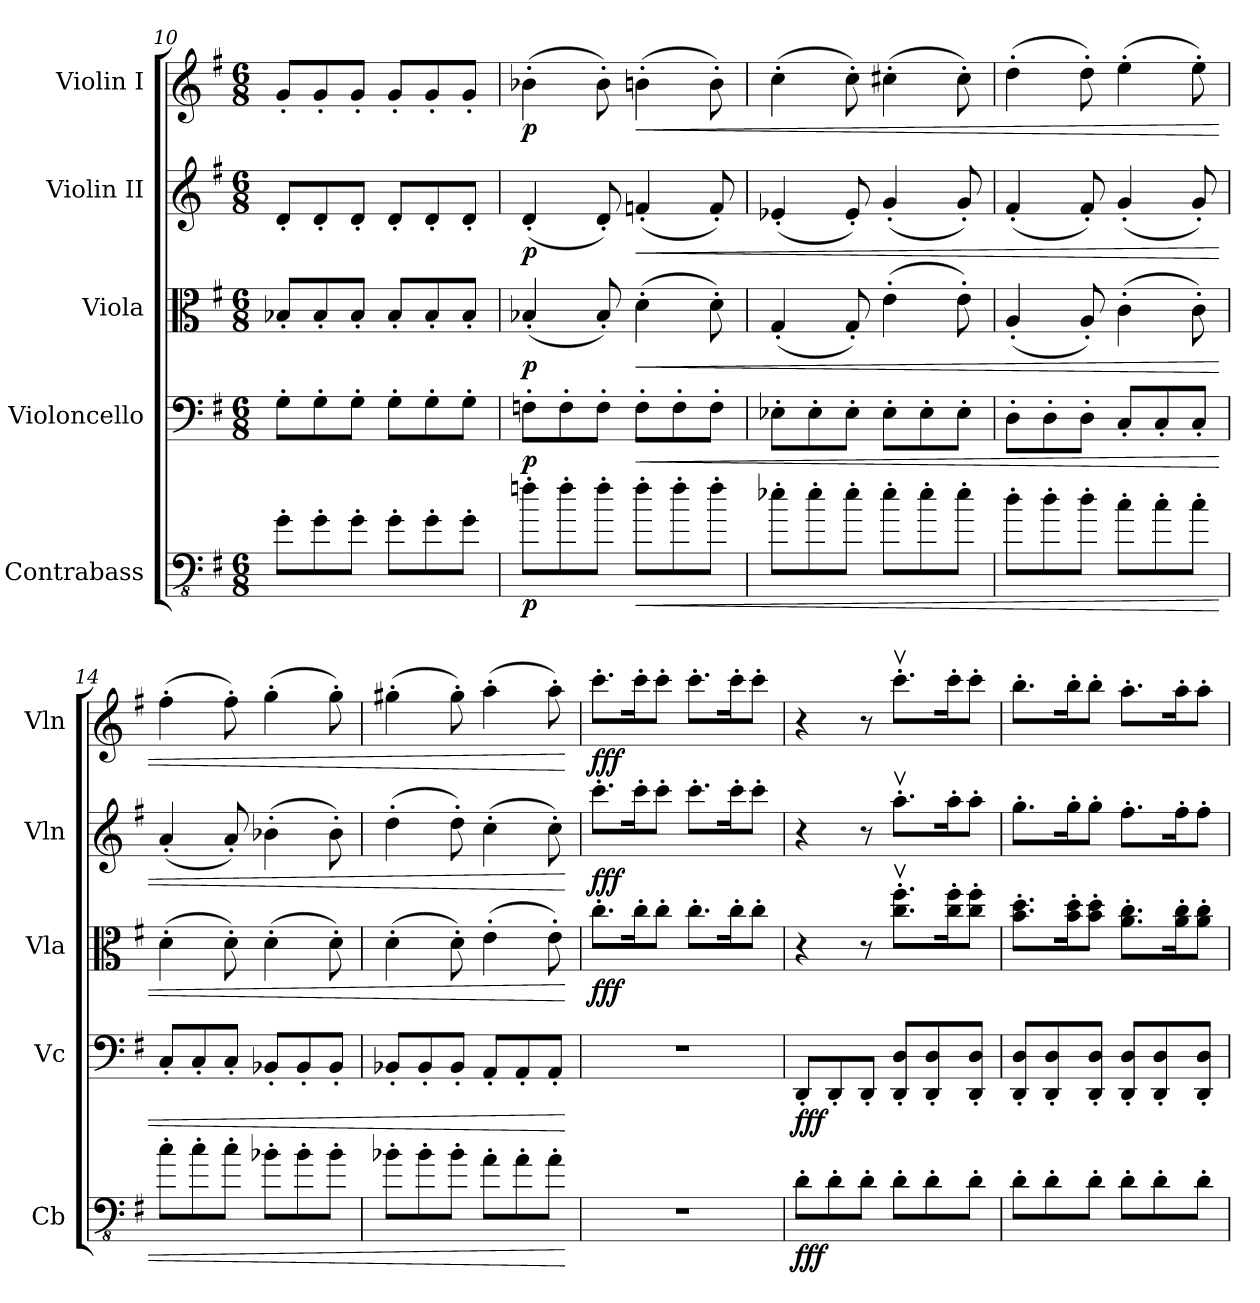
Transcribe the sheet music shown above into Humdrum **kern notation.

**kern	**dynam	**kern	**dynam	**kern	**dynam	**kern	**dynam	**kern	**dynam
*part5	*part5	*part4	*part4	*part3	*part3	*part2	*part2	*part1	*part1
*staff5	*staff5	*staff4	*staff4	*staff3	*staff3	*staff2	*staff2	*staff1	*staff1
*I"Contrabass	*	*I"Violoncello	*	*I"Viola	*	*I"Violin II	*	*I"Violin I	*
*I'Cb	*	*I'Vc	*	*I'Vla	*	*I'Vln	*	*I'Vln	*
!!LO:PB:g=z
*clefFv4	*	*clefF4	*	*clefC3	*	*clefG2	*	*clefG2	*
*ITrd7c12	*	*	*	*	*	*	*	*	*
*k[f#]	*	*k[f#]	*	*k[f#]	*	*k[f#]	*	*k[f#]	*
*M6/8	*	*M6/8	*	*M6/8	*	*M6/8	*	*M6/8	*
=10	=10	=10	=10	=10	=10	=10	=10	=10	=10
8GG'\L	.	8G'\L	.	8B-X'/L	.	8d'/L	.	8g'/L	.
8GG'\	.	8G'\	.	8B-'/	.	8d'/	.	8g'/	.
8GG'\J	.	8G'\J	.	8B-'/J	.	8d'/J	.	8g'/J	.
8GG'\L	.	8G'\L	.	8B-'/L	.	8d'/L	.	8g'/L	.
8GG'\	.	8G'\	.	8B-'/	.	8d'/	.	8g'/	.
8GG'\J	.	8G'\J	.	8B-'/J	.	8d'/J	.	8g'/J	.
=11	=11	=11	=11	=11	=11	=11	=11	=11	=11
!	!LO:DY:b	!	!LO:DY:b	!	!LO:DY:b	!	!LO:DY:b	!	!LO:DY:b
8Fn'\L	p	8Fn'\L	p	(4B-X'/	p	(4d'/	p	(4b-X'\	p
8F'\	.	8F'\	.	.	.	.	.	.	.
8F'\J	.	8F'\J	.	8B-'/)	.	8d'/)	.	8b-'\)	.
!	!LO:HP:b	!	!LO:HP:b	!	!LO:HP:b	!	!LO:HP:b	!	!LO:HP:b
8F'\L	<	8F'\L	<	(4d'\	<	(4fn'/	<	(4bn'\	<
8F'\	.	8F'\	.	.	.	.	.	.	.
8F'\J	.	8F'\J	.	8d'\)	.	8f'/)	.	8b'\)	.
=12	=12	=12	=12	=12	=12	=12	=12	=12	=12
8E-X'\L	.	8E-X'\L	.	(4G'/	.	(4e-X'/	.	(4cc'\	.
8E-'\	.	8E-'\	.	.	.	.	.	.	.
8E-'\J	.	8E-'\J	.	8G'/)	.	8e-'/)	.	8cc'\)	.
8E-'\L	.	8E-'\L	.	(4e'\	.	(4g'/	.	(4cc#X'\	.
8E-'\	.	8E-'\	.	.	.	.	.	.	.
8E-'\J	.	8E-'\J	.	8e'\)	.	8g'/)	.	8cc#'\)	.
=13	=13	=13	=13	=13	=13	=13	=13	=13	=13
8D'\L	.	8D'\L	.	(4A'/	.	(4f#'/	.	(4dd'\	.
8D'\	.	8D'\	.	.	.	.	.	.	.
8D'\J	.	8D'\J	.	8A'/)	.	8f#'/)	.	8dd'\)	.
8C'\L	.	8C'/L	.	(4c'\	.	(4g'/	.	(4ee'\	.
8C'\	.	8C'/	.	.	.	.	.	.	.
8C'\J	.	8C'/J	.	8c'\)	.	8g'/)	.	8ee'\)	.
=14	=14	=14	=14	=14	=14	=14	=14	=14	=14
8C'\L	.	8C'/L	.	(4d'\	.	(4a'/	.	(4ff#'\	.
8C'\	.	8C'/	.	.	.	.	.	.	.
8C'\J	.	8C'/J	.	8d'\)	.	8a'/)	.	8ff#'\)	.
8BB-X'\L	.	8BB-X'/L	.	(4d'\	.	(4b-X'\	.	(4gg'\	.
8BB-'\	.	8BB-'/	.	.	.	.	.	.	.
8BB-'\J	.	8BB-'/J	.	8d'\)	.	8b-'\)	.	8gg'\)	.
!!LO:LB:g=z
=15	=15	=15	=15	=15	=15	=15	=15	=15	=15
8BB-X'\L	.	8BB-X'/L	.	(4d'\	.	(4dd'\	.	(4gg#X'\	.
8BB-'\	.	8BB-'/	.	.	.	.	.	.	.
8BB-'\J	.	8BB-'/J	.	8d'\)	.	8dd'\)	.	8gg#'\)	.
8AA'\L	.	8AA'/L	.	(4e'\	.	(4cc'\	.	(4aa'\	.
8AA'\	.	8AA'/	.	.	.	.	.	.	.
8AA'\J	.	8AA'/J	.	8e'\)	.	8cc'\)	.	8aa'\)	.
.	[	.	[	.	[	.	[	.	[
=16	=16	=16	=16	=16	=16	=16	=16	=16	=16
!	!	!	!	!	!LO:DY:b	!	!LO:DY:b	!	!LO:DY:b
2.r	.	2.r	.	8.cc'\L	fff	8.ccc'\L	fff	8.ccc'\L	fff
.	.	.	.	16cc'\K	.	16ccc'\K	.	16ccc'\K	.
.	.	.	.	8cc'\J	.	8ccc'\J	.	8ccc'\J	.
.	.	.	.	8.cc'\L	.	8.ccc'\L	.	8.ccc'\L	.
.	.	.	.	16cc'\K	.	16ccc'\K	.	16ccc'\K	.
.	.	.	.	8cc'\J	.	8ccc'\J	.	8ccc'\J	.
=17	=17	=17	=17	=17	=17	=17	=17	=17	=17
!	!LO:DY:b	!	!LO:DY:b	!	!	!	!	!	!
8DD'\L	fff	8DD'/L	fff	4r	.	4r	.	4r	.
8DD'\	.	8DD'/	.	.	.	.	.	.	.
8DD'\J	.	8DD'/J	.	8r	.	8r	.	8r	.
8DD'\L	.	8DD/' 8D/'L	.	8.cc\v' 8.ff#\v'L	.	8.aav'\L	.	8.cccv'\L	.
8DD'\	.	8DD/' 8D/'	.	.	.	.	.	.	.
.	.	.	.	16cc\' 16ff#\'K	.	16aa'\K	.	16ccc'\K	.
8DD'\J	.	8DD/' 8D/'J	.	8cc\' 8ff#\'J	.	8aa'\J	.	8ccc'\J	.
=18	=18	=18	=18	=18	=18	=18	=18	=18	=18
8DD'\L	.	8DD/' 8D/'L	.	8.b\' 8.dd\'L	.	8.gg'\L	.	8.bb'\L	.
8DD'\	.	8DD/' 8D/'	.	.	.	.	.	.	.
.	.	.	.	16b\' 16dd\'K	.	16gg'\K	.	16bb'\K	.
8DD'\J	.	8DD/' 8D/'J	.	8b\' 8dd\'J	.	8gg'\J	.	8bb'\J	.
8DD'\L	.	8DD/' 8D/'L	.	8.a\' 8.cc\'L	.	8.ff#'\L	.	8.aa'\L	.
8DD'\	.	8DD/' 8D/'	.	.	.	.	.	.	.
.	.	.	.	16a\' 16cc\'K	.	16ff#'\K	.	16aa'\K	.
8DD'\J	.	8DD/' 8D/'J	.	8a\' 8cc\'J	.	8ff#'\J	.	8aa'\J	.
=	=	=	=	=	=	=	=	=	=
*-	*-	*-	*-	*-	*-	*-	*-	*-	*-
